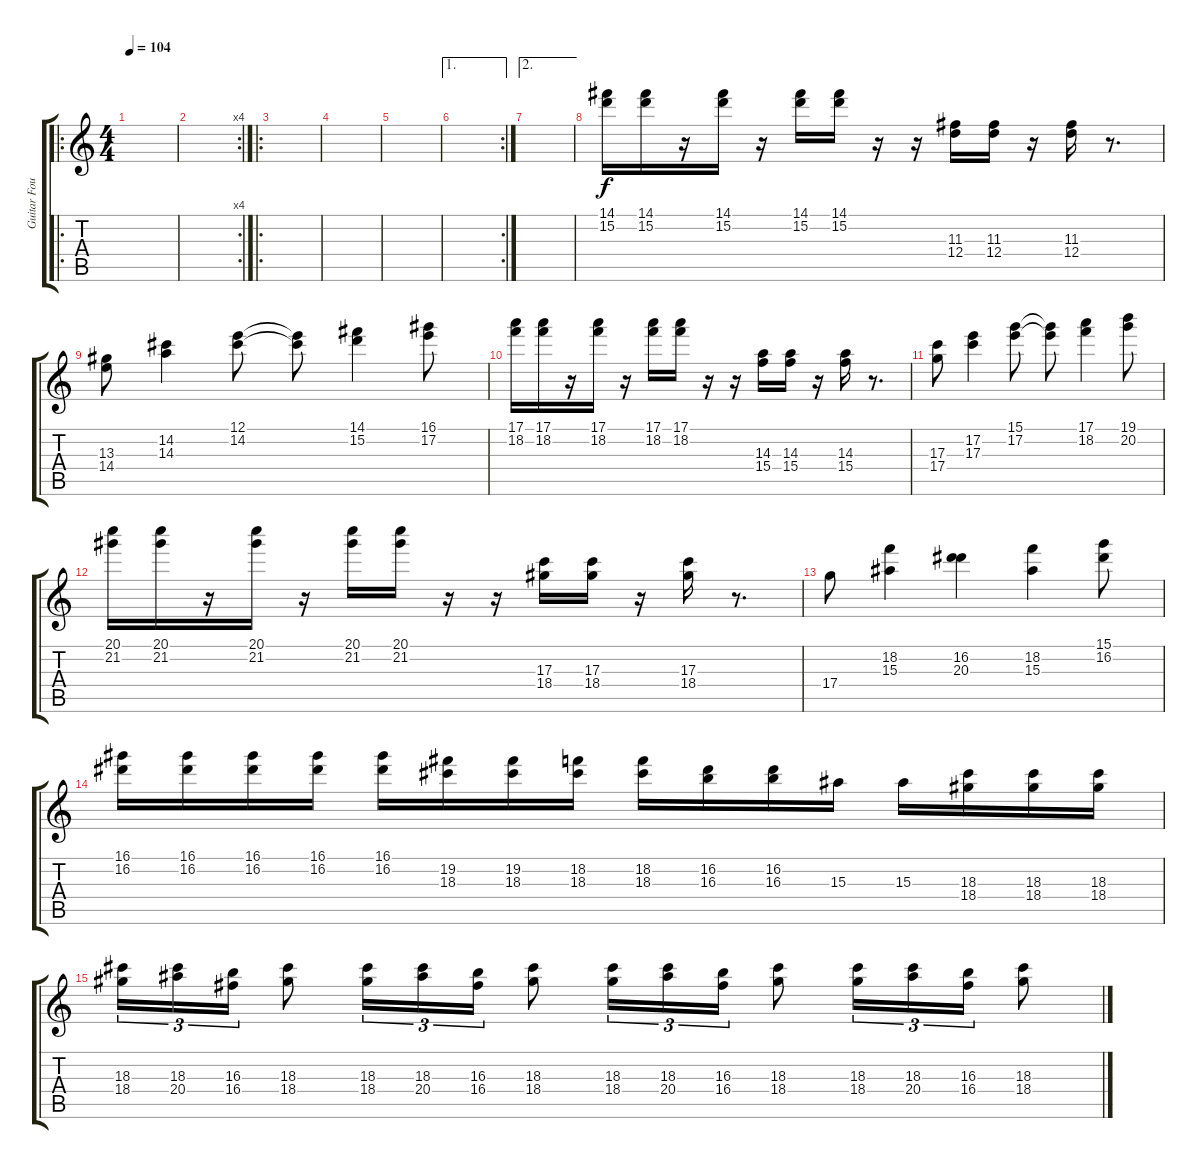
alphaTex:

\track ("Guitar Four" "Guitar Fou") {instrument electricguitarclean}
\staff {score tabs}
\tuning (E4 B3 G3 D3 A2 E2) {hide}
\ro
\ts (4 4)
\tempo 104
\clef g2
\ks c
|
\rc 4
|
\ro
|
|
|
\ae 1
\rc 2
|
\ae 2
|
(14.1 15.2).16 (14.1 15.2).16 r.16 (14.1 15.2).16 r.16 (14.1 15.2).16 (14.1 15.2).16 r.16 r.16 (11.3 12.4).16 (11.3 12.4).16 r.16 (11.3 12.4).16 r.8{d} |
(13.3 14.4).8 (14.2 14.3).4 (12.1 14.2).8 (12.1{t} 14.2{t}).8 (14.1 15.2).4 (16.1 17.2).8 |
(17.1 18.2).16 (17.1 18.2).16 r.16 (17.1 18.2).16 r.16 (17.1 18.2).16 (17.1 18.2).16 r.16 r.16 (14.3 15.4).16 (14.3 15.4).16 r.16 (14.3 15.4).16 r.8{d} |
(17.3 17.4).8 (17.2 17.3).4 (15.1 17.2).8 (15.1{t} 17.2{t}).8 (17.1 18.2).4 (19.1 20.2).8 |
(20.1 21.2).16 (20.1 21.2).16 r.16 (20.1 21.2).16 r.16 (20.1 21.2).16 (20.1 21.2).16 r.16 r.16 (17.3 18.4).16 (17.3 18.4).16 r.16 (17.3 18.4).16 r.8{d} |
17.4.8 (18.2 15.3).4 (16.2 20.3).4 (18.2 15.3).4 (15.1 16.2).8 |
(16.1 16.2).16 (16.1 16.2).16 (16.1 16.2).16 (16.1 16.2).16 (16.1 16.2).16 (19.2 18.3).16 (19.2 18.3).16 (18.2 18.3).16 (18.2 18.3).16 (16.2 16.3).16 (16.2 16.3).16 15.3.16 15.3.16 (18.3 18.4).16 (18.3 18.4).16 (18.3 18.4).16 |
(18.3 18.4).16{tu (3 2)} (18.3 20.4).16{tu (3 2)} (16.3 16.4).16{tu (3 2)} (18.3 18.4).8 (18.3 18.4).16{tu (3 2)} (18.3 20.4).16{tu (3 2)} (16.3 16.4).16{tu (3 2)} (18.3 18.4).8 (18.3 18.4).16{tu (3 2)} (18.3 20.4).16{tu (3 2)} (16.3 16.4).16{tu (3 2)} (18.3 18.4).8 (18.3 18.4).16{tu (3 2)} (18.3 20.4).16{tu (3 2)} (16.3 16.4).16{tu (3 2)} (18.3 18.4).8
